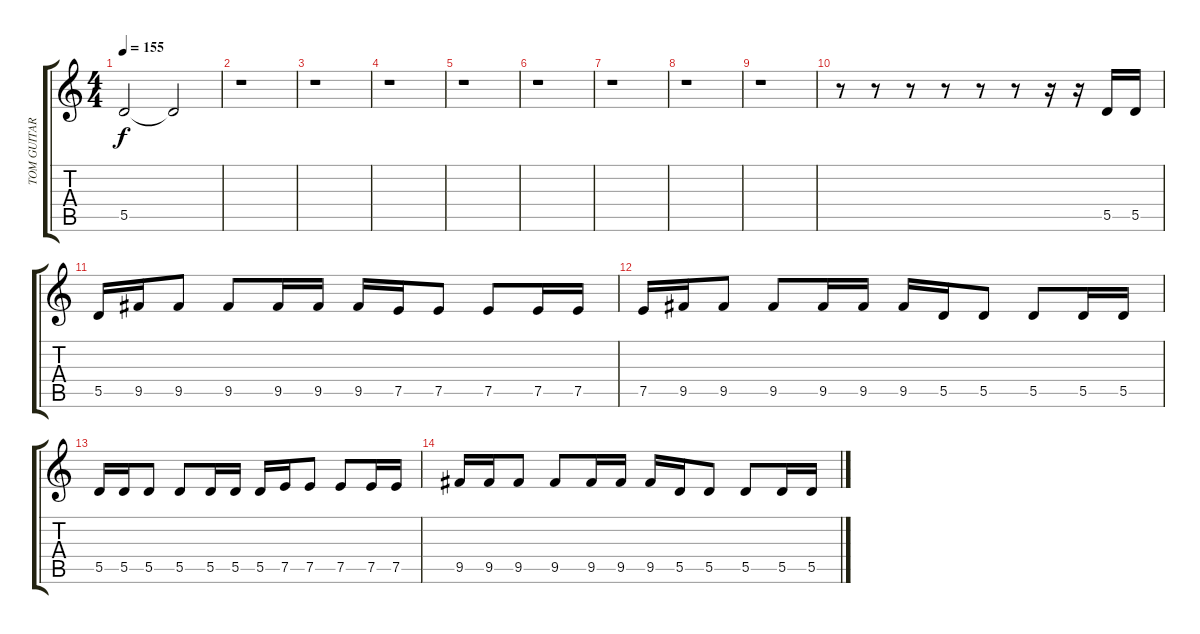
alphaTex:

\track ("TOM GUITAR TABBED BY PETER B," "TOM GUITAR") {instrument distortionguitar}
\staff {score tabs}
\tuning (E4 B3 G3 D3 A2 E2) {hide}
\ts (4 4)
\tempo 155
\clef g2
\ks c
5.5{t}.2{dy f} 5.5{t}.2 |
r.1 |
r.1 |
r.1 |
r.1 |
r.1 |
r.1 |
r.1 |
r.1 |
r.8 r.8 r.8 r.8 r.8 r.8 r.16 r.16 5.5.16 5.5.16 |
5.5.16 9.5.16 9.5.8 9.5.8 9.5.16 9.5.16 9.5.16 7.5.16 7.5.8 7.5.8 7.5.16 7.5.16 |
7.5.16 9.5.16 9.5.8 9.5.8 9.5.16 9.5.16 9.5.16 5.5.16 5.5.8 5.5.8 5.5.16 5.5.16 |
5.5.16 5.5.16 5.5.8 5.5.8 5.5.16 5.5.16 5.5.16 7.5.16 7.5.8 7.5.8 7.5.16 7.5.16 |
9.5.16 9.5.16 9.5.8 9.5.8 9.5.16 9.5.16 9.5.16 5.5.16 5.5.8 5.5.8 5.5.16 5.5.16
